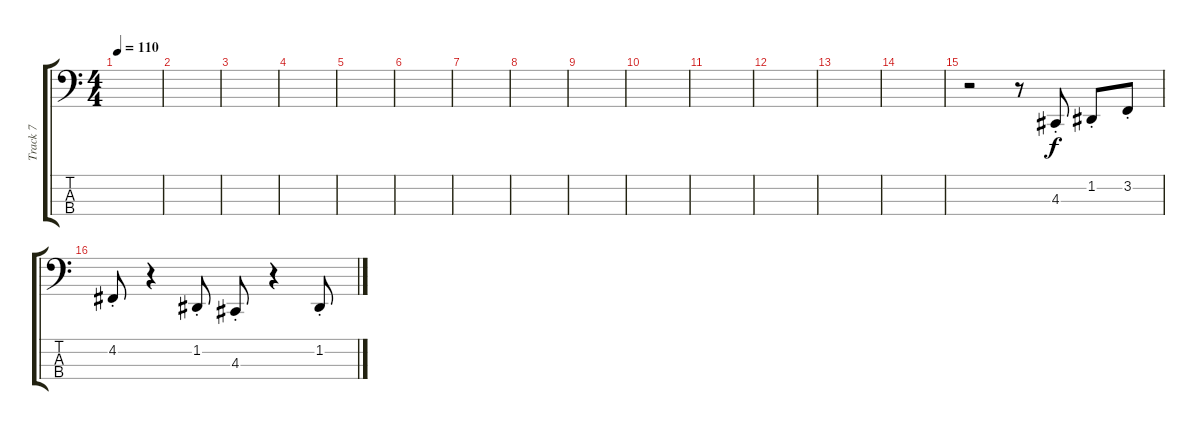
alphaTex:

\track ("Track 7" "Track 7") {instrument tuba}
\staff {score tabs}
\tuning (G2 D2 A1 E1) {hide}
\ts (4 4)
\tempo 110
\clef f4
\ks c
|
|
|
|
|
|
|
|
|
|
|
|
|
|
r.2 r.8 4.3{st}.8 1.2{st}.8 3.2{st}.8 |
4.2{st}.8 r.4 1.2{st}.8 4.3{st}.8 r.4 1.2{st}.8
